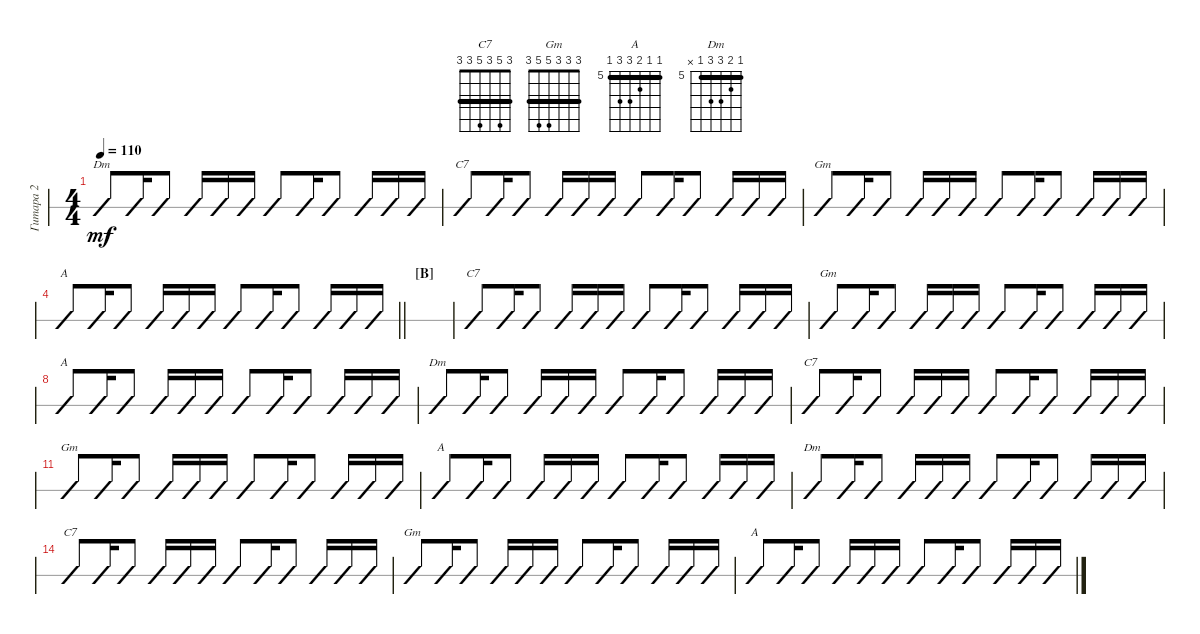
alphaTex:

\bracketExtendMode groupsimilarinstruments
\multiTrackTrackNamePolicy hidden
\firstSystemTrackNameMode fullname
\otherSystemsTrackNameMode fullname
\otherSystemsTrackNameOrientation horizontal
\defaultBarNumberDisplay FirstOfSystem
\track ("Гитара 2" "N-Gt") {instrument acousticguitarnylon}
\staff {slash}
\tuning (E4 B3 G3 D3 A2 E2)
\chord ("C7" 3 5 3 5 3 3) {barre (3 3 3)}
\chord ("Gm" 3 3 3 5 5 3) {barre (3 3 3)}
\chord ("A" 5 5 6 7 7 5) {firstfret 5 barre (5 5)}
\chord ("Dm" 5 6 7 7 5 x) {firstfret 5 barre 5}
\ts (4 4)
\tempo 110
\clef g2
\ks dminor
(5.5 7.4 7.3 6.2 5.1).8{ch "Dm" dy mf} (5.5 7.4 7.3 6.2 5.1).16 (5.5 7.4 7.3 6.2 5.1).8 (5.5 7.4 7.3 6.2 5.1).16 (5.5{ac x} 7.4{ac x} 7.3{ac x} 6.2{ac x} 5.1{ac x}).16 (5.5 7.4 7.3 6.2 5.1).16 (5.5 7.4 7.3 6.2 5.1).8 (5.5 7.4 7.3 6.2 5.1).16 (5.5 7.4 7.3 6.2 5.1).8 (5.5 7.4 7.3 6.2 5.1).16 (5.5{ac x} 7.4{ac x} 7.3{ac x} 6.2{ac x} 5.1{ac x}).16 (5.5 7.4 7.3 6.2 5.1).16 |
(3.6 3.5 5.4 3.3 5.2 3.1).8{ch "C7"} (3.6 3.5 5.4 3.3 5.2 3.1).16 (3.6 3.5 5.4 3.3 5.2 3.1).8 (3.6 3.5 5.4 3.3 5.2 3.1).16 (3.6{ac x} 3.5{ac x} 5.4{ac x} 3.3{ac x} 5.2{ac x} 3.1{ac x}).16 (3.6 3.5 5.4 3.3 5.2 3.1).16 (3.6 3.5 5.4 3.3 5.2 3.1).8 (3.6 3.5 5.4 3.3 5.2 3.1).16 (3.6 3.5 5.4 3.3 5.2 3.1).8 (3.6 3.5 5.4 3.3 5.2 3.1).16 (3.6{ac x} 3.5{ac x} 5.4{ac x} 3.3{ac x} 5.2{ac x} 3.1{ac x}).16 (3.6 3.5 5.4 3.3 5.2 3.1).16 |
(3.6 5.5 5.4 3.3 3.2 3.1).8{ch "Gm"} (3.6 5.5 5.4 3.3 3.2 3.1).16 (3.6 5.5 5.4 3.3 3.2 3.1).8 (3.6 5.5 5.4 3.3 3.2 3.1).16 (3.6{ac x} 5.5{ac x} 5.4{ac x} 3.3{ac x} 3.2{ac x} 3.1{ac x}).16 (3.6 5.5 5.4 3.3 3.2 3.1).16 (3.6 5.5 5.4 3.3 3.2 3.1).8 (3.6 5.5 5.4 3.3 3.2 3.1).16 (3.6 5.5 5.4 3.3 3.2 3.1).8 (3.6 3.5 5.4 3.3 3.2 3.1).16 (3.6{ac x} 5.5{ac x} 5.4{ac x} 3.3{ac x} 3.2{ac x} 3.1{ac x}).16 (3.6 3.5 5.4 3.3 3.2 3.1).16 |
\barLineRight lightlight
(5.6 7.5 7.4 6.3 5.2 5.1).8{ch "A"} (5.6 7.5 7.4 6.3 5.2 5.1).16 (5.6 7.5 7.4 6.3 5.2 5.1).8 (5.6 7.5 7.4 6.3 5.2 5.1).16 (5.6{ac x} 7.5{ac x} 7.4{ac x} 6.3{ac x} 5.2{ac x} 5.1{ac x}).16 (5.6 7.5 7.4 6.3 5.2 5.1).16 (5.6 7.5 7.4 6.3 5.2 5.1).8 (5.6 7.5 7.4 6.3 5.2 5.1).16 (5.6 7.5 7.4 6.3 5.2 5.1).8 (5.6 7.5 7.4 6.3 5.2 5.1).16 (5.6{ac x} 7.5{ac x} 7.4{ac x} 6.3{ac x} 5.2{ac x} 5.1{ac x}).16 (5.6 7.5 7.4 6.3 5.2 5.1).16 |
\section ("B" "")
|
(3.6 3.5 5.4 3.3 5.2 3.1).8{ch "C7"} (3.6 3.5 5.4 3.3 5.2 3.1).16 (3.6 3.5 5.4 3.3 5.2 3.1).8 (3.6 3.5 5.4 3.3 5.2 3.1).16 (3.6{ac x} 3.5{ac x} 5.4{ac x} 3.3{ac x} 5.2{ac x} 3.1{ac x}).16 (3.6 3.5 5.4 3.3 5.2 3.1).16 (3.6 3.5 5.4 3.3 5.2 3.1).8 (3.6 3.5 5.4 3.3 5.2 3.1).16 (3.6 3.5 5.4 3.3 5.2 3.1).8 (3.6 3.5 5.4 3.3 5.2 3.1).16 (3.6{ac x} 3.5{ac x} 5.4{ac x} 3.3{ac x} 5.2{ac x} 3.1{ac x}).16 (3.6 3.5 5.4 3.3 5.2 3.1).16 |
(3.6 5.5 5.4 3.3 3.2 3.1).8{ch "Gm"} (3.6 5.5 5.4 3.3 3.2 3.1).16 (3.6 5.5 5.4 3.3 3.2 3.1).8 (3.6 5.5 5.4 3.3 3.2 3.1).16 (3.6{ac x} 5.5{ac x} 5.4{ac x} 3.3{ac x} 3.2{ac x} 3.1{ac x}).16 (3.6 5.5 5.4 3.3 3.2 3.1).16 (3.6 5.5 5.4 3.3 3.2 3.1).8 (3.6 5.5 5.4 3.3 3.2 3.1).16 (3.6 5.5 5.4 3.3 3.2 3.1).8 (3.6 3.5 5.4 3.3 3.2 3.1).16 (3.6{ac x} 5.5{ac x} 5.4{ac x} 3.3{ac x} 3.2{ac x} 3.1{ac x}).16 (3.6 3.5 5.4 3.3 3.2 3.1).16 |
(5.6 7.5 7.4 6.3 5.2 5.1).8{ch "A"} (5.6 7.5 7.4 6.3 5.2 5.1).16 (5.6 7.5 7.4 6.3 5.2 5.1).8 (5.6 7.5 7.4 6.3 5.2 5.1).16 (5.6{ac x} 7.5{ac x} 7.4{ac x} 6.3{ac x} 5.2{ac x} 5.1{ac x}).16 (5.6 7.5 7.4 6.3 5.2 5.1).16 (5.6 7.5 7.4 6.3 5.2 5.1).8 (5.6 7.5 7.4 6.3 5.2 5.1).16 (5.6 7.5 7.4 6.3 5.2 5.1).8 (5.6 7.5 7.4 6.3 5.2 5.1).16 (5.6{ac x} 7.5{ac x} 7.4{ac x} 6.3{ac x} 5.2{ac x} 5.1{ac x}).16 (5.6 7.5 7.4 6.3 5.2 5.1).16 |
(5.5 7.4 7.3 6.2 5.1).8{ch "Dm"} (5.5 7.4 7.3 6.2 5.1).16 (5.5 7.4 7.3 6.2 5.1).8 (5.5 7.4 7.3 6.2 5.1).16 (5.5{ac x} 7.4{ac x} 7.3{ac x} 6.2{ac x} 5.1{ac x}).16 (5.5 7.4 7.3 6.2 5.1).16 (5.5 7.4 7.3 6.2 5.1).8 (5.5 7.4 7.3 6.2 5.1).16 (5.5 7.4 7.3 6.2 5.1).8 (5.5 7.4 7.3 6.2 5.1).16 (5.5{ac x} 7.4{ac x} 7.3{ac x} 6.2{ac x} 5.1{ac x}).16 (5.5 7.4 7.3 6.2 5.1).16 |
(3.6 3.5 5.4 3.3 5.2 3.1).8{ch "C7"} (3.6 3.5 5.4 3.3 5.2 3.1).16 (3.6 3.5 5.4 3.3 5.2 3.1).8 (3.6 3.5 5.4 3.3 5.2 3.1).16 (3.6{ac x} 3.5{ac x} 5.4{ac x} 3.3{ac x} 5.2{ac x} 3.1{ac x}).16 (3.6 3.5 5.4 3.3 5.2 3.1).16 (3.6 3.5 5.4 3.3 5.2 3.1).8 (3.6 3.5 5.4 3.3 5.2 3.1).16 (3.6 3.5 5.4 3.3 5.2 3.1).8 (3.6 3.5 5.4 3.3 5.2 3.1).16 (3.6{ac x} 3.5{ac x} 5.4{ac x} 3.3{ac x} 5.2{ac x} 3.1{ac x}).16 (3.6 3.5 5.4 3.3 5.2 3.1).16 |
(3.6 5.5 5.4 3.3 3.2 3.1).8{ch "Gm"} (3.6 5.5 5.4 3.3 3.2 3.1).16 (3.6 5.5 5.4 3.3 3.2 3.1).8 (3.6 5.5 5.4 3.3 3.2 3.1).16 (3.6{ac x} 5.5{ac x} 5.4{ac x} 3.3{ac x} 3.2{ac x} 3.1{ac x}).16 (3.6 5.5 5.4 3.3 3.2 3.1).16 (3.6 5.5 5.4 3.3 3.2 3.1).8 (3.6 5.5 5.4 3.3 3.2 3.1).16 (3.6 5.5 5.4 3.3 3.2 3.1).8 (3.6 3.5 5.4 3.3 3.2 3.1).16 (3.6{ac x} 5.5{ac x} 5.4{ac x} 3.3{ac x} 3.2{ac x} 3.1{ac x}).16 (3.6 3.5 5.4 3.3 3.2 3.1).16 |
(5.6 7.5 7.4 6.3 5.2 5.1).8{ch "A"} (5.6 7.5 7.4 6.3 5.2 5.1).16 (5.6 7.5 7.4 6.3 5.2 5.1).8 (5.6 7.5 7.4 6.3 5.2 5.1).16 (5.6{ac x} 7.5{ac x} 7.4{ac x} 6.3{ac x} 5.2{ac x} 5.1{ac x}).16 (5.6 7.5 7.4 6.3 5.2 5.1).16 (5.6 7.5 7.4 6.3 5.2 5.1).8 (5.6 7.5 7.4 6.3 5.2 5.1).16 (5.6 7.5 7.4 6.3 5.2 5.1).8 (5.6 7.5 7.4 6.3 5.2 5.1).16 (5.6{ac x} 7.5{ac x} 7.4{ac x} 6.3{ac x} 5.2{ac x} 5.1{ac x}).16 (5.6 7.5 7.4 6.3 5.2 5.1).16 |
(5.5 7.4 7.3 6.2 5.1).8{ch "Dm"} (5.5 7.4 7.3 6.2 5.1).16 (5.5 7.4 7.3 6.2 5.1).8 (5.5 7.4 7.3 6.2 5.1).16 (5.5{ac x} 7.4{ac x} 7.3{ac x} 6.2{ac x} 5.1{ac x}).16 (5.5 7.4 7.3 6.2 5.1).16 (5.5 7.4 7.3 6.2 5.1).8 (5.5 7.4 7.3 6.2 5.1).16 (5.5 7.4 7.3 6.2 5.1).8 (5.5 7.4 7.3 6.2 5.1).16 (5.5{ac x} 7.4{ac x} 7.3{ac x} 6.2{ac x} 5.1{ac x}).16 (5.5 7.4 7.3 6.2 5.1).16 |
(3.6 3.5 5.4 3.3 5.2 3.1).8{ch "C7"} (3.6 3.5 5.4 3.3 5.2 3.1).16 (3.6 3.5 5.4 3.3 5.2 3.1).8 (3.6 3.5 5.4 3.3 5.2 3.1).16 (3.6{ac x} 3.5{ac x} 5.4{ac x} 3.3{ac x} 5.2{ac x} 3.1{ac x}).16 (3.6 3.5 5.4 3.3 5.2 3.1).16 (3.6 3.5 5.4 3.3 5.2 3.1).8 (3.6 3.5 5.4 3.3 5.2 3.1).16 (3.6 3.5 5.4 3.3 5.2 3.1).8 (3.6 3.5 5.4 3.3 5.2 3.1).16 (3.6{ac x} 3.5{ac x} 5.4{ac x} 3.3{ac x} 5.2{ac x} 3.1{ac x}).16 (3.6 3.5 5.4 3.3 5.2 3.1).16 |
(3.6 5.5 5.4 3.3 3.2 3.1).8{ch "Gm"} (3.6 5.5 5.4 3.3 3.2 3.1).16 (3.6 5.5 5.4 3.3 3.2 3.1).8 (3.6 5.5 5.4 3.3 3.2 3.1).16 (3.6{ac x} 5.5{ac x} 5.4{ac x} 3.3{ac x} 3.2{ac x} 3.1{ac x}).16 (3.6 5.5 5.4 3.3 3.2 3.1).16 (3.6 5.5 5.4 3.3 3.2 3.1).8 (3.6 5.5 5.4 3.3 3.2 3.1).16 (3.6 5.5 5.4 3.3 3.2 3.1).8 (3.6 3.5 5.4 3.3 3.2 3.1).16 (3.6{ac x} 5.5{ac x} 5.4{ac x} 3.3{ac x} 3.2{ac x} 3.1{ac x}).16 (3.6 3.5 5.4 3.3 3.2 3.1).16 |
(5.6 7.5 7.4 6.3 5.2 5.1).8{ch "A"} (5.6 7.5 7.4 6.3 5.2 5.1).16 (5.6 7.5 7.4 6.3 5.2 5.1).8 (5.6 7.5 7.4 6.3 5.2 5.1).16 (5.6{ac x} 7.5{ac x} 7.4{ac x} 6.3{ac x} 5.2{ac x} 5.1{ac x}).16 (5.6 7.5 7.4 6.3 5.2 5.1).16 (5.6 7.5 7.4 6.3 5.2 5.1).8 (5.6 7.5 7.4 6.3 5.2 5.1).16 (5.6 7.5 7.4 6.3 5.2 5.1).8 (5.6 7.5 7.4 6.3 5.2 5.1).16 (5.6{ac x} 7.5{ac x} 7.4{ac x} 6.3{ac x} 5.2{ac x} 5.1{ac x}).16 (5.6 7.5 7.4 6.3 5.2 5.1).16
